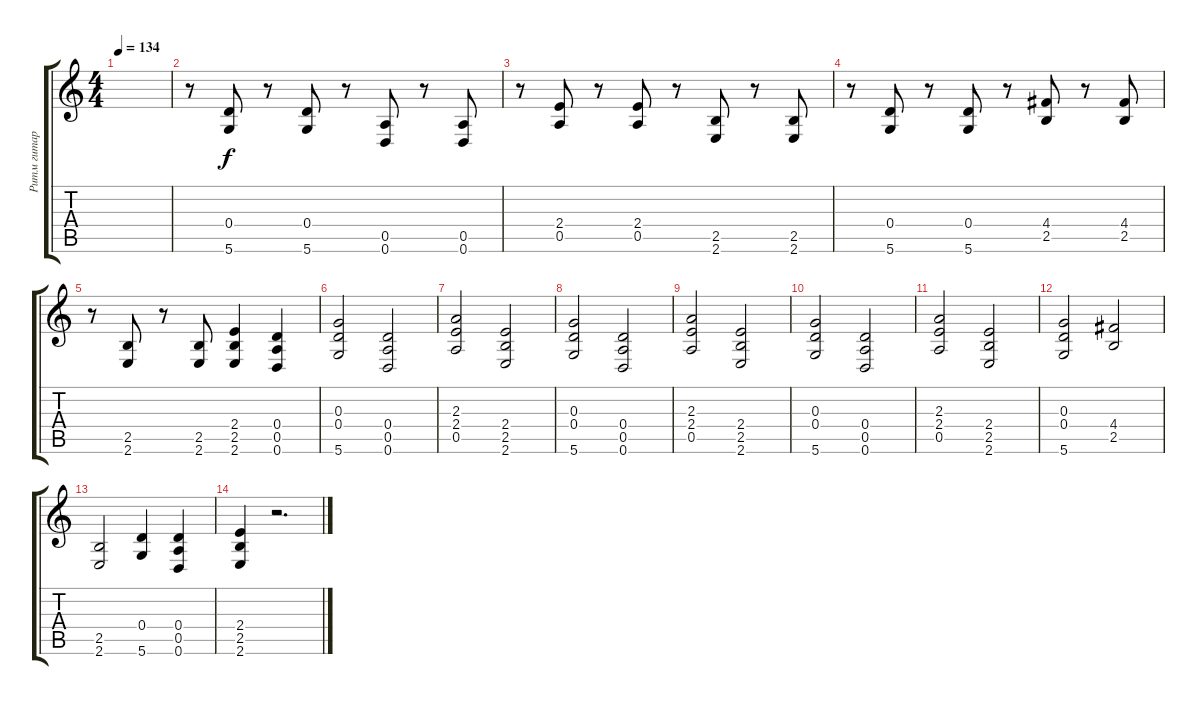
\track ("Ритм гитара" "Ритм гитар") {instrument distortionguitar}
\staff {score tabs}
\tuning (E4 B3 G3 D3 A2 D2) {hide}
\ts (4 4)
\tempo 134
\clef g2
\ks c
|
r.8 (0.4 5.6).8 r.8 (0.4 5.6).8 r.8 (0.5 0.6).8 r.8 (0.5 0.6).8 |
r.8 (2.4 0.5).8 r.8 (2.4 0.5).8 r.8 (2.5 2.6).8 r.8 (2.5 2.6).8 |
r.8 (0.4 5.6).8 r.8 (0.4 5.6).8 r.8 (4.4 2.5).8 r.8 (4.4 2.5).8 |
r.8 (2.5 2.6).8 r.8 (2.5 2.6).8 (2.4 2.5 2.6).4 (0.4 0.5 0.6).4 |
(0.3 0.4 5.6).2 (0.4 0.5 0.6).2 |
(2.3 2.4 0.5).2 (2.4 2.5 2.6).2 |
(0.3 0.4 5.6).2 (0.4 0.5 0.6).2 |
(2.3 2.4 0.5).2 (2.4 2.5 2.6).2 |
(0.3 0.4 5.6).2 (0.4 0.5 0.6).2 |
(2.3 2.4 0.5).2 (2.4 2.5 2.6).2 |
(0.3 0.4 5.6).2 (4.4 2.5).2 |
(2.5 2.6).2 (0.4 5.6).4 (0.4 0.5 0.6).4 |
(2.4 2.5 2.6).4 r.2{d}
